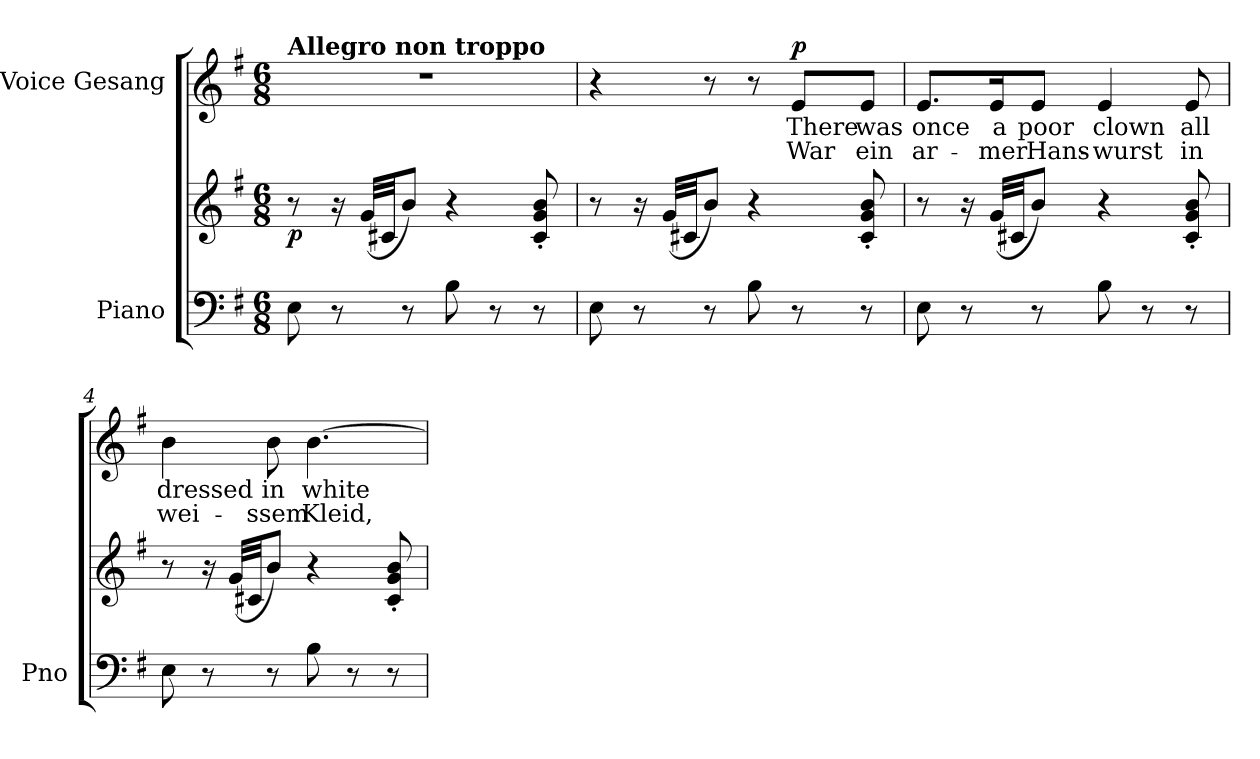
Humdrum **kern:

**kern	**kern	**dynam	**kern	**text	**text	**dynam
*part2	*part2	*part2	*part1	*part1	*part1	*part1
*staff3	*staff2	*staff2/3	*staff1	*staff1	*staff1	*staff1
*I"Piano	*	*	*I"Voice Gesang	*	*	*
*I'Pno	*	*	*	*	*	*
*clefF4	*clefG2	*	*clefG2	*	*	*
*k[f#]	*k[f#]	*	*k[f#]	*	*	*
*M6/8	*M6/8	*	*M6/8	*	*	*
*MM120	*MM120	*	*MM120	*	*	*
=1	=1	=1	=1	=1	=1	=1
!	!	!	!LO:TX:a:B:t=Allegro non troppo	!	!	!
!	!	!LO:DY:b	!	!	!	!
8E\	8r	p	2.r	.	.	.
8r	16r	.	.	.	.	.
.	(32g/LLL	.	.	.	.	.
.	32c#X/JJ	.	.	.	.	.
8r	8b/J)	.	.	.	.	.
8B\	4r	.	.	.	.	.
8r	.	.	.	.	.	.
8r	8c#/' 8g/' 8b/'	.	.	.	.	.
=2	=2	=2	=2	=2	=2	=2
8E\	8r	.	4r	.	.	.
8r	16r	.	.	.	.	.
.	(32g/LLL	.	.	.	.	.
.	32c#X/JJ	.	.	.	.	.
8r	8b/J)	.	8r	.	.	.
8B\	4r	.	8r	.	.	.
!	!	!	!	!	!	!LO:DY:a
8r	.	.	8e/L	There	War	p
8r	8c#/' 8g/' 8b/'	.	8e/J	was	ein	.
=3	=3	=3	=3	=3	=3	=3
8E\	8r	.	8.e/L	once	ar-	.
8r	16r	.	.	.	.	.
.	(32g/LLL	.	16e/K	a	-mer	.
.	32c#X/JJ	.	.	.	.	.
8r	8b/J)	.	8e/J	poor	Hans-	.
8B\	4r	.	4e/	clown	-wurst	.
8r	.	.	.	.	.	.
8r	8c#/' 8g/' 8b/'	.	8e/	all	in	.
=4	=4	=4	=4	=4	=4	=4
8E\	8r	.	4b\	dressed	wei-	.
8r	16r	.	.	.	.	.
.	(32g/LLL	.	.	.	.	.
.	32c#X/JJ	.	.	.	.	.
8r	8b/J)	.	8b\	in	-ssem	.
8B\	4r	.	[4.b\	white	Kleid,	.
8r	.	.	.	.	.	.
8r	8c#/' 8g/' 8b/'	.	.	.	.	.
=	=	=	=	=	=	=
*-	*-	*-	*-	*-	*-	*-
